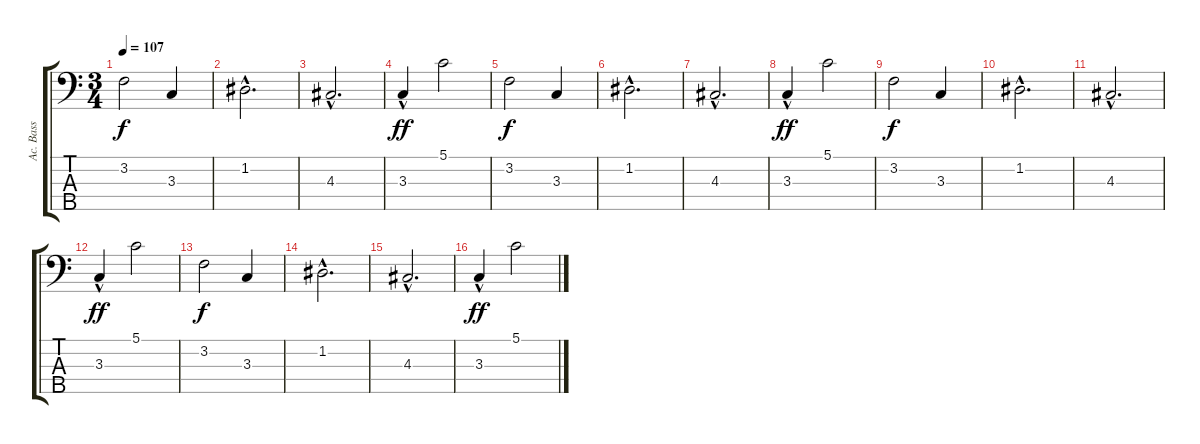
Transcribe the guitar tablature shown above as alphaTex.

\track ("Ac. Bass" "Ac. Bass") {instrument acousticbass}
\staff {score tabs}
\tuning (G2 D2 A1 E1 B0) {hide}
\ts (3 4)
\tempo 107
\clef f4
\ks c
3.2.2{dy f} 3.3.4 |
1.2{hac}.2{d} |
4.3{hac}.2{d} |
3.3{hac}.4{dy ff} 5.1.2 |
3.2.2{dy f} 3.3.4 |
1.2{hac}.2{d} |
4.3{hac}.2{d} |
3.3{hac}.4{dy ff} 5.1.2 |
3.2.2{dy f} 3.3.4 |
1.2{hac}.2{d} |
4.3{hac}.2{d} |
3.3{hac}.4{dy ff} 5.1.2 |
3.2.2{dy f} 3.3.4 |
1.2{hac}.2{d} |
4.3{hac}.2{d} |
3.3{hac}.4{dy ff} 5.1.2
